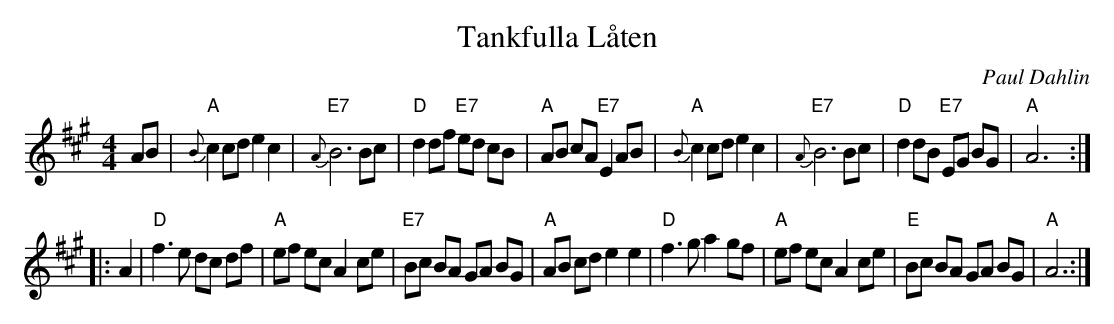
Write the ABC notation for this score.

X:1
T: Tankfulla L\aaten
C: Paul Dahlin
M: 4/4
L: 1/8
K: A
   AB \
| "A"{B}c2 cd e2 c2 \
| "E7"{A}B6 Bc \
| "D"d2 df "E7"ed cB \
| "A"AB cA "E7"E2 AB \
| "A"{B}c2 cd e2 c2 \
| "E7"{A}B6 Bc \
| "D"d2 dB "E7"EG BG \
| "A"A6 :|
|: A2 \
| "D"f3 e dc df \
| "A"ef ec A2 ce \
| "E7"Bc BA GA BG \
| "A"AB cd e2 e2 \
| "D"f3 g a2 gf \
| "A"ef ec A2 ce \
| "E"Bc BA GA BG \
| "A"A6 :|
